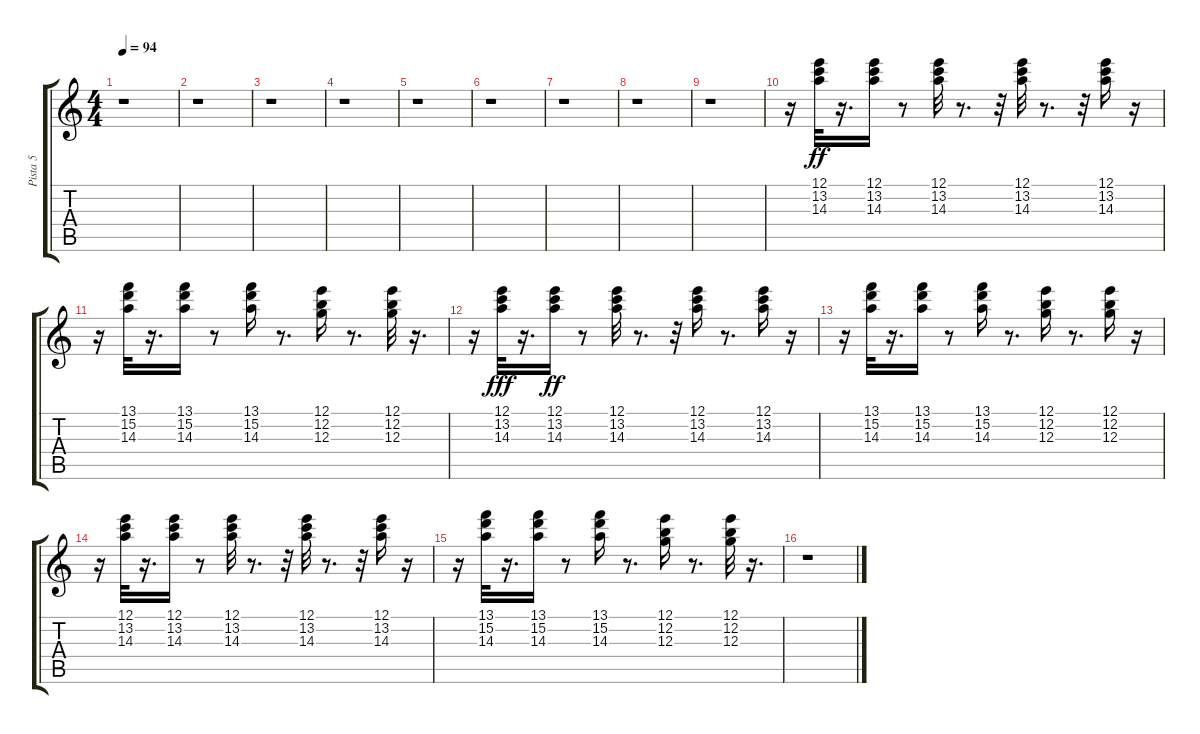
\track ("Pista 5" "Pista 5") {instrument electricguitarclean}
\staff {score tabs}
\tuning (E4 B3 G3 D3 A2 E2) {hide}
\ts (4 4)
\tempo 94
\clef g2
\ks c
r.1{dy ff} |
r.1 |
r.1 |
r.1 |
r.1 |
r.1 |
r.1 |
r.1 |
r.1 |
r.16 (12.1 13.2 14.3).32 r.16{d} (12.1 13.2 14.3).16 r.8 (12.1 13.2 14.3).32 r.8{d} r.32 (12.1 13.2 14.3).32 r.8{d} r.32 (12.1 13.2 14.3).16 r.16 |
r.16 (13.1 15.2 14.3).32 r.16{d} (13.1 15.2 14.3).16 r.8 (13.1 15.2 14.3).16 r.8{d} (12.1 12.2 12.3).16 r.8{d} (12.1 12.2 12.3).32 r.16{d} |
r.16 (12.1 13.2 14.3).32{dy fff} r.16{d} (12.1 13.2 14.3).16{dy ff} r.8 (12.1 13.2 14.3).32 r.8{d} r.32 (12.1 13.2 14.3).16 r.8{d} (12.1 13.2 14.3).16 r.16 |
r.16 (13.1 15.2 14.3).32 r.16{d} (13.1 15.2 14.3).16 r.8 (13.1 15.2 14.3).16 r.8{d} (12.1 12.2 12.3).16 r.8{d} (12.1 12.2 12.3).16 r.16 |
r.16 (12.1 13.2 14.3).32 r.16{d} (12.1 13.2 14.3).16 r.8 (12.1 13.2 14.3).32 r.8{d} r.32 (12.1 13.2 14.3).32 r.8{d} r.32 (12.1 13.2 14.3).16 r.16 |
r.16 (13.1 15.2 14.3).32 r.16{d} (13.1 15.2 14.3).16 r.8 (13.1 15.2 14.3).16 r.8{d} (12.1 12.2 12.3).16 r.8{d} (12.1 12.2 12.3).32 r.16{d} |
r.1
